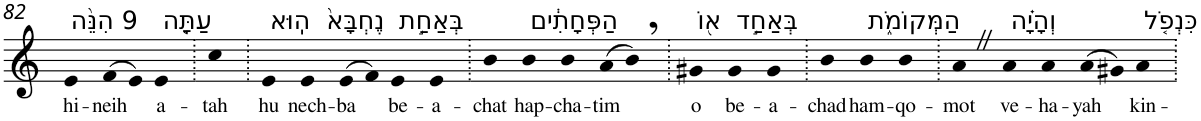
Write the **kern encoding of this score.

**kern	**text
*part1	*part1
*staff1	*staff1
*I"Piano	*
*I'Pno	*
!!LO:PB:g=z
*clefG2	*
*k[]	*
=82	=82
!LO:TX:a:t=9 הִנֵּ֨ה	!
!	!LO:LY:b
4e	hi-
!	!LO:LY:b
(>8f	-neih
8e)	.
!LO:TX:a:t=עַתָּ֤ה	!
!	!LO:LY:b
4e	a-
=83.	=83.
!	!LO:LY:b
4cc	-tah
=84.	=84.
!LO:TX:a:t=הֽוּא	!
!	!LO:LY:b
4e	hu
!LO:TX:a:t=נֶחְבָּא֙	!
!	!LO:LY:b
4e	nech-
!	!LO:LY:b
(>8e	-ba
8f)	.
!LO:TX:a:t=בְּאַחַ֣ת	!
!	!LO:LY:b
4e	be-
!	!LO:LY:b
4e	-a-
=85.	=85.
!	!LO:LY:b
4b	-chat
!LO:TX:a:t=הַפְּחָתִ֔ים	!
!	!LO:LY:b
4b	hap-
!	!LO:LY:b
4b	-cha-
!	!LO:LY:b
(>8a	-tim
8b,)	.
=86.	=86.
!LO:TX:a:t=א֖וֹ	!
!	!LO:LY:b
4g#X	o
!LO:TX:a:t=בְּאַחַ֣ד	!
!	!LO:LY:b
4g#	be-
!	!LO:LY:b
4g#	-a-
=87.	=87.
!	!LO:LY:b
4b	-chad
!LO:TX:a:t=הַמְּקוֹמֹ֑ת	!
!	!LO:LY:b
4b	ham-
!	!LO:LY:b
4b	-qo-
=88.	=88.
!	!LO:LY:b
4aZ	-mot
!LO:TX:a:t=וְהָיָ֗ה	!
!	!LO:LY:b
4a	ve-
!	!LO:LY:b
4a	-ha-
!	!LO:LY:b
(>8a	-yah
8g#X)	.
!LO:TX:a:t=כִּנְפֹ֤ל	!
!	!LO:LY:b
4a	kin-
=.	=.
*-	*-
